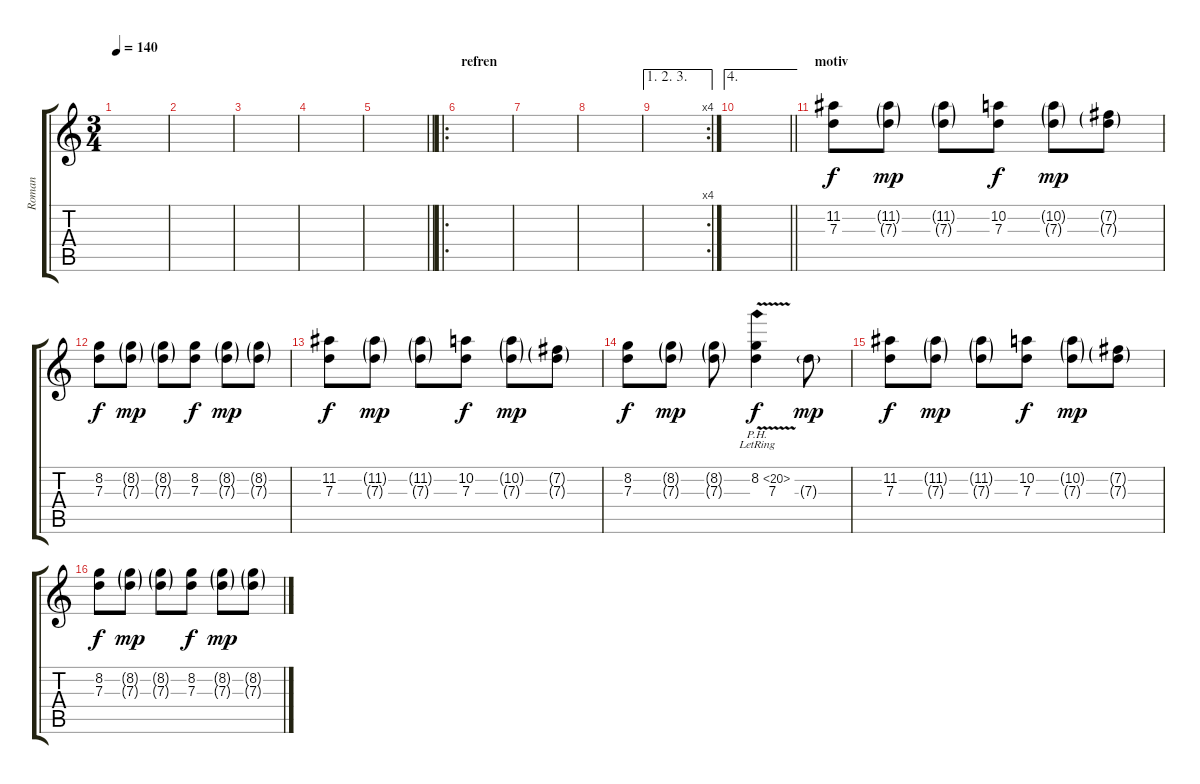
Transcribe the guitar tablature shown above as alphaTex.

\track ("Roman" "Roman") {instrument distortionguitar}
\staff {score tabs}
\tuning (E4 B3 G3 D3 A2 E2) {hide}
\ts (3 4)
\tempo 140
\clef g2
\ks c
|
|
|
|
\barLineRight lightlight
|
\ro
\section ("" "refren")
|
|
|
\ae (1 2 3)
\rc 4
|
\ae 4
\barLineRight lightlight
|
\section ("" "motiv")
(11.2 7.3).8 (11.2{g} 7.3{g}).8{dy mp} (11.2{g} 7.3{g}).8 (10.2 7.3).8{dy f} (10.2{g} 7.3{g}).8{dy mp} (7.2{g} 7.3{g}).8 |
(8.2 7.3).8{dy f} (8.2{g} 7.3{g}).8{dy mp} (8.2{g} 7.3{g}).8 (8.2 7.3).8{dy f} (8.2{g} 7.3{g}).8{dy mp} (8.2{g} 7.3{g}).8 |
(11.2 7.3).8{dy f} (11.2{g} 7.3{g}).8{dy mp} (11.2{g} 7.3{g}).8 (10.2 7.3).8{dy f} (10.2{g} 7.3{g}).8{dy mp} (7.2{g} 7.3{g}).8 |
(8.2 7.3).8{dy f} (8.2{g} 7.3{g}).8{dy mp} (8.2{g} 7.3{g}).8 (8.2{ph 12 v lr} 7.3).4{dy f} 7.3{g}.8{dy mp} |
(11.2 7.3).8{dy f} (11.2{g} 7.3{g}).8{dy mp} (11.2{g} 7.3{g}).8 (10.2 7.3).8{dy f} (10.2{g} 7.3{g}).8{dy mp} (7.2{g} 7.3{g}).8 |
(8.2 7.3).8{dy f} (8.2{g} 7.3{g}).8{dy mp} (8.2{g} 7.3{g}).8 (8.2 7.3).8{dy f} (8.2{g} 7.3{g}).8{dy mp} (8.2{g} 7.3{g}).8
